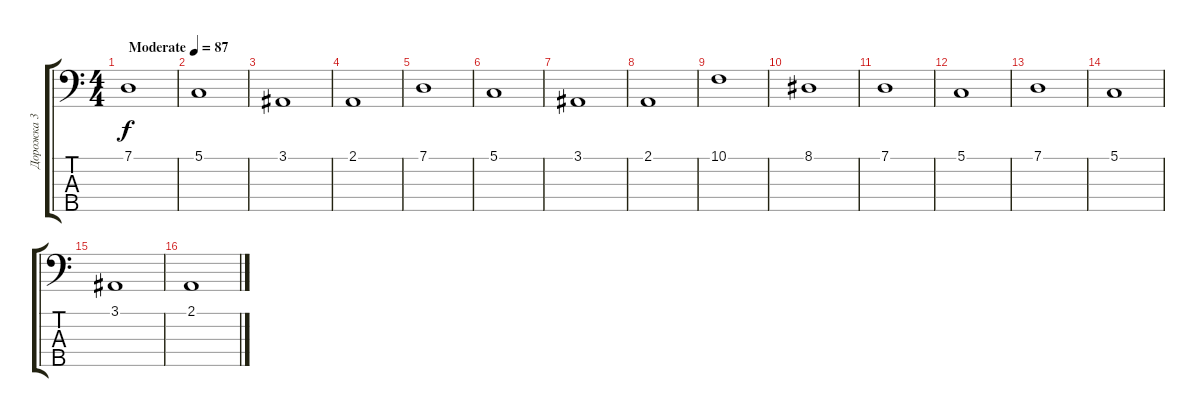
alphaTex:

\track ("Дорожка 3" "Дорожка 3") {instrument stringensemble1}
\staff {score tabs}
\tuning (G2 D2 A1 E1 B0) {hide}
\ts (4 4)
\tempo (87 "Moderate")
\clef f4
\ks c
7.1.1{dy f instrument stringensemble1} |
5.1.1 |
3.1.1 |
2.1.1 |
7.1.1 |
5.1.1 |
3.1.1 |
2.1.1 |
10.1.1 |
8.1.1 |
7.1.1 |
5.1.1 |
7.1.1 |
5.1.1 |
3.1.1 |
2.1.1
